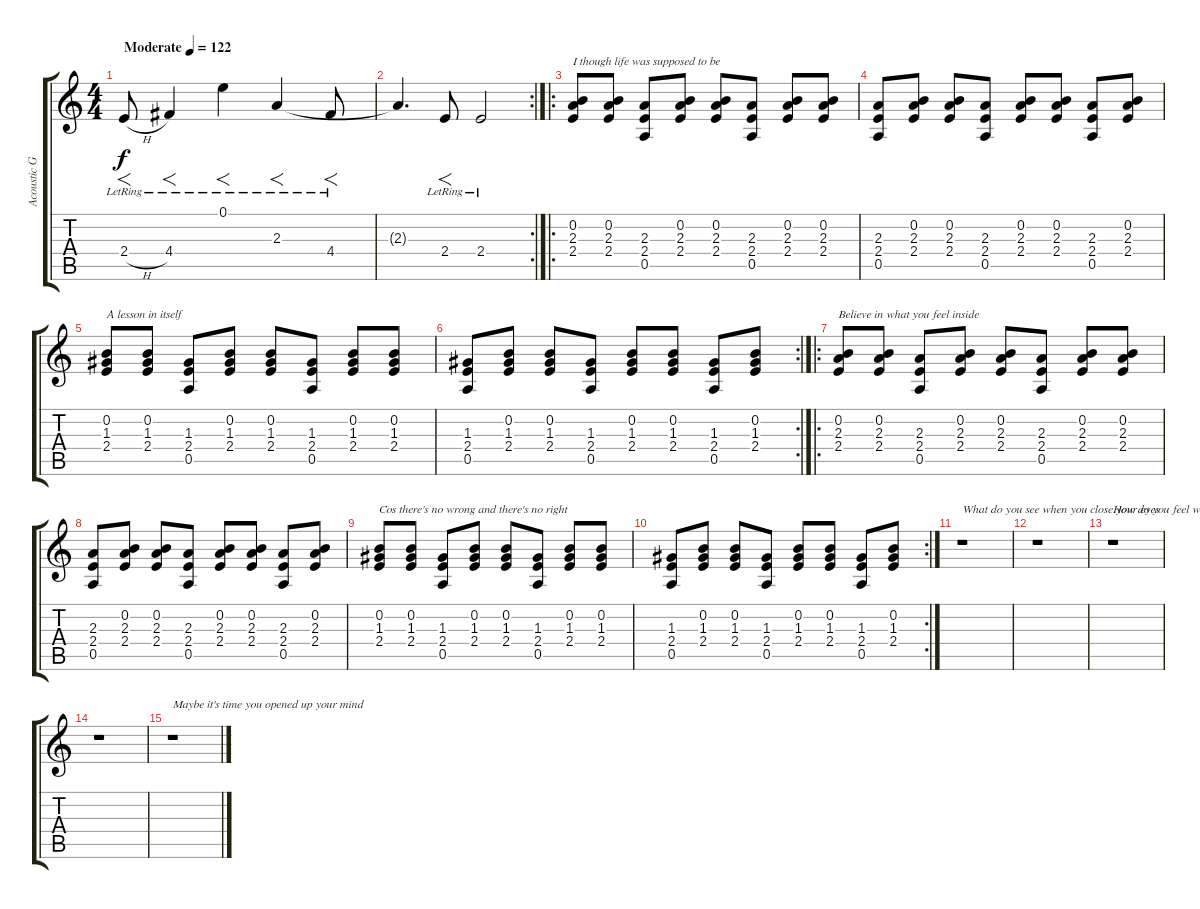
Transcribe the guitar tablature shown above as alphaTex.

\track ("Acoustic Guitar" "Acoustic G") {instrument acousticguitarnylon}
\staff {score tabs}
\tuning (E4 B3 G3 D3 A2 E2) {hide}
\ts (4 4)
\tempo (122 "Moderate")
\clef g2
\ks c
2.4{h lr}.8{f dy f instrument acousticguitarnylon} 4.4{lr}.4{f} 0.1{lr}.4{f} 2.3{lr}.4{f} 4.4{lr}.8{f} |
\rc 2
2.3{t}.4{d} 2.4{lr}.8{f} 2.4{lr}.2 |
\ro
(0.2 2.3 2.4).8{txt "I though life was supposed to be"} (0.2 2.3 2.4).8 (2.3 2.4 0.5).8 (0.2 2.3 2.4).8 (0.2 2.3 2.4).8 (2.3 2.4 0.5).8 (0.2 2.3 2.4).8 (0.2 2.3 2.4).8 |
(2.3 2.4 0.5).8 (0.2 2.3 2.4).8 (0.2 2.3 2.4).8 (2.3 2.4 0.5).8 (0.2 2.3 2.4).8 (0.2 2.3 2.4).8 (2.3 2.4 0.5).8 (0.2 2.3 2.4).8 |
(0.2 1.3 2.4).8{txt "A lesson in itself"} (0.2 1.3 2.4).8 (1.3 2.4 0.5).8 (0.2 1.3 2.4).8 (0.2 1.3 2.4).8 (1.3 2.4 0.5).8 (0.2 1.3 2.4).8 (0.2 1.3 2.4).8 |
\rc 2
(1.3 2.4 0.5).8 (0.2 1.3 2.4).8 (0.2 1.3 2.4).8 (1.3 2.4 0.5).8 (0.2 1.3 2.4).8 (0.2 1.3 2.4).8 (1.3 2.4 0.5).8 (0.2 1.3 2.4).8 |
\ro
(0.2 2.3 2.4).8{txt "Believe in what you feel inside"} (0.2 2.3 2.4).8 (2.3 2.4 0.5).8 (0.2 2.3 2.4).8 (0.2 2.3 2.4).8 (2.3 2.4 0.5).8 (0.2 2.3 2.4).8 (0.2 2.3 2.4).8 |
(2.3 2.4 0.5).8 (0.2 2.3 2.4).8 (0.2 2.3 2.4).8 (2.3 2.4 0.5).8 (0.2 2.3 2.4).8 (0.2 2.3 2.4).8 (2.3 2.4 0.5).8 (0.2 2.3 2.4).8 |
(0.2 1.3 2.4).8{txt "Cos there's no wrong and there's no right"} (0.2 1.3 2.4).8 (1.3 2.4 0.5).8 (0.2 1.3 2.4).8 (0.2 1.3 2.4).8 (1.3 2.4 0.5).8 (0.2 1.3 2.4).8 (0.2 1.3 2.4).8 |
\rc 2
(1.3 2.4 0.5).8 (0.2 1.3 2.4).8 (0.2 1.3 2.4).8 (1.3 2.4 0.5).8 (0.2 1.3 2.4).8 (0.2 1.3 2.4).8 (1.3 2.4 0.5).8 (0.2 1.3 2.4).8 |
r.1{txt "What do you see when you close your eyes"} |
r.1 |
r.1{txt "How do you feel when you sleep at night"} |
r.1 |
r.1{txt "Maybe it's time you opened up your mind"}
